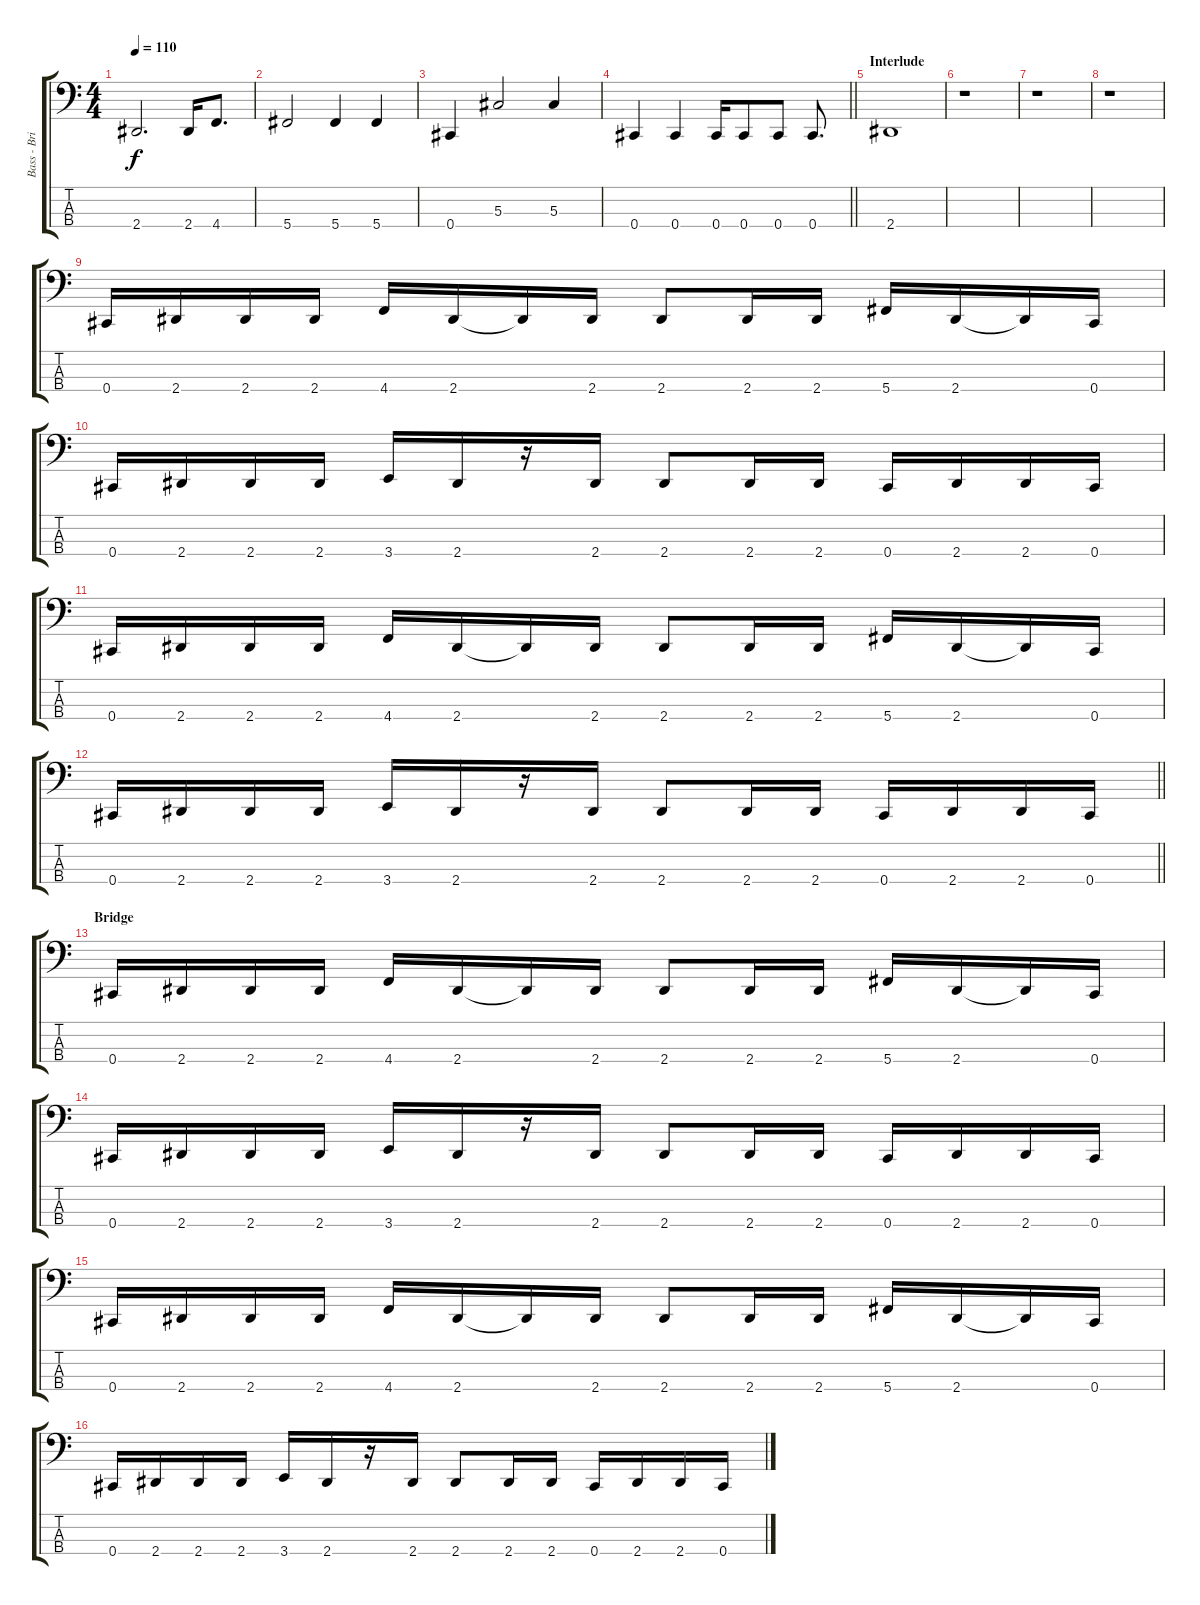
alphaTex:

\track ("Bass - Brian" "Bass - Bri") {instrument electricbasspick}
\staff {score tabs}
\tuning (Gb2 Db2 Ab1 Db1) {hide}
\ts (4 4)
\tempo 110
\clef f4
\ks c
2.4.2{d dy f} 2.4.16 4.4.8{d} |
5.4.2 5.4.4 5.4.4 |
0.4.4 5.3.2 5.3.4 |
\barLineRight lightlight
0.4.4 0.4.4 0.4.16 0.4.8 0.4.8 0.4.8{d} |
\section ("" "Interlude")
2.4.1 |
r.1 |
r.1 |
r.1 |
0.4.16 2.4.16 2.4.16 2.4.16 4.4.16 2.4.16 2.4{t}.16 2.4.16 2.4.8 2.4.16 2.4.16 5.4.16 2.4.16 2.4{t}.16 0.4.16 |
0.4.16 2.4.16 2.4.16 2.4.16 3.4.16 2.4.16 r.16 2.4.16 2.4.8 2.4.16 2.4.16 0.4.16 2.4.16 2.4.16 0.4.16 |
0.4.16 2.4.16 2.4.16 2.4.16 4.4.16 2.4.16 2.4{t}.16 2.4.16 2.4.8 2.4.16 2.4.16 5.4.16 2.4.16 2.4{t}.16 0.4.16 |
\barLineRight lightlight
0.4.16 2.4.16 2.4.16 2.4.16 3.4.16 2.4.16 r.16 2.4.16 2.4.8 2.4.16 2.4.16 0.4.16 2.4.16 2.4.16 0.4.16 |
\section ("" "Bridge")
0.4.16 2.4.16 2.4.16 2.4.16 4.4.16 2.4.16 2.4{t}.16 2.4.16 2.4.8 2.4.16 2.4.16 5.4.16 2.4.16 2.4{t}.16 0.4.16 |
0.4.16 2.4.16 2.4.16 2.4.16 3.4.16 2.4.16 r.16 2.4.16 2.4.8 2.4.16 2.4.16 0.4.16 2.4.16 2.4.16 0.4.16 |
0.4.16 2.4.16 2.4.16 2.4.16 4.4.16 2.4.16 2.4{t}.16 2.4.16 2.4.8 2.4.16 2.4.16 5.4.16 2.4.16 2.4{t}.16 0.4.16 |
0.4.16 2.4.16 2.4.16 2.4.16 3.4.16 2.4.16 r.16 2.4.16 2.4.8 2.4.16 2.4.16 0.4.16 2.4.16 2.4.16 0.4.16
